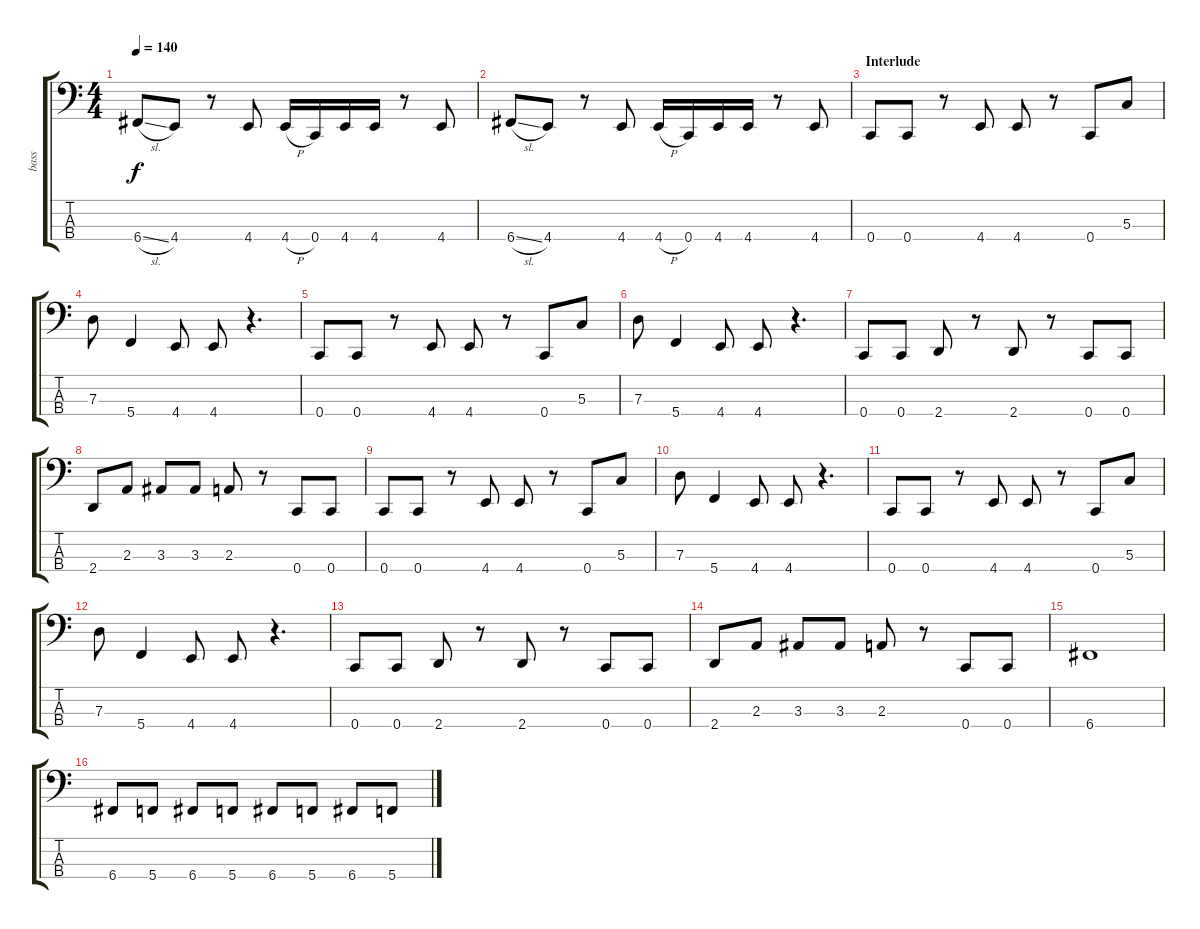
\track ("bass" "bass") {instrument electricbassfinger}
\staff {score tabs}
\tuning (F2 C2 G1 C1) {hide}
\ts (4 4)
\tempo 140
\clef f4
\ks c
6.4{sl}.8{dy f} 4.4.8 r.8 4.4.8 4.4{h}.16 0.4.16 4.4.16 4.4.16 r.8 4.4.8 |
6.4{sl}.8 4.4.8 r.8 4.4.8 4.4{h}.16 0.4.16 4.4.16 4.4.16 r.8 4.4.8 |
\section ("" "Interlude")
0.4.8 0.4.8 r.8 4.4.8 4.4.8 r.8 0.4.8 5.3.8 |
7.3.8 5.4.4 4.4.8 4.4.8 r.4{d} |
0.4.8 0.4.8 r.8 4.4.8 4.4.8 r.8 0.4.8 5.3.8 |
7.3.8 5.4.4 4.4.8 4.4.8 r.4{d} |
0.4.8 0.4.8 2.4.8 r.8 2.4.8 r.8 0.4.8 0.4.8 |
2.4.8 2.3.8 3.3.8 3.3.8 2.3.8 r.8 0.4.8 0.4.8 |
0.4.8 0.4.8 r.8 4.4.8 4.4.8 r.8 0.4.8 5.3.8 |
7.3.8 5.4.4 4.4.8 4.4.8 r.4{d} |
0.4.8 0.4.8 r.8 4.4.8 4.4.8 r.8 0.4.8 5.3.8 |
7.3.8 5.4.4 4.4.8 4.4.8 r.4{d} |
0.4.8 0.4.8 2.4.8 r.8 2.4.8 r.8 0.4.8 0.4.8 |
2.4.8 2.3.8 3.3.8 3.3.8 2.3.8 r.8 0.4.8 0.4.8 |
6.4.1 |
6.4.8 5.4.8 6.4.8 5.4.8 6.4.8 5.4.8 6.4.8 5.4.8
